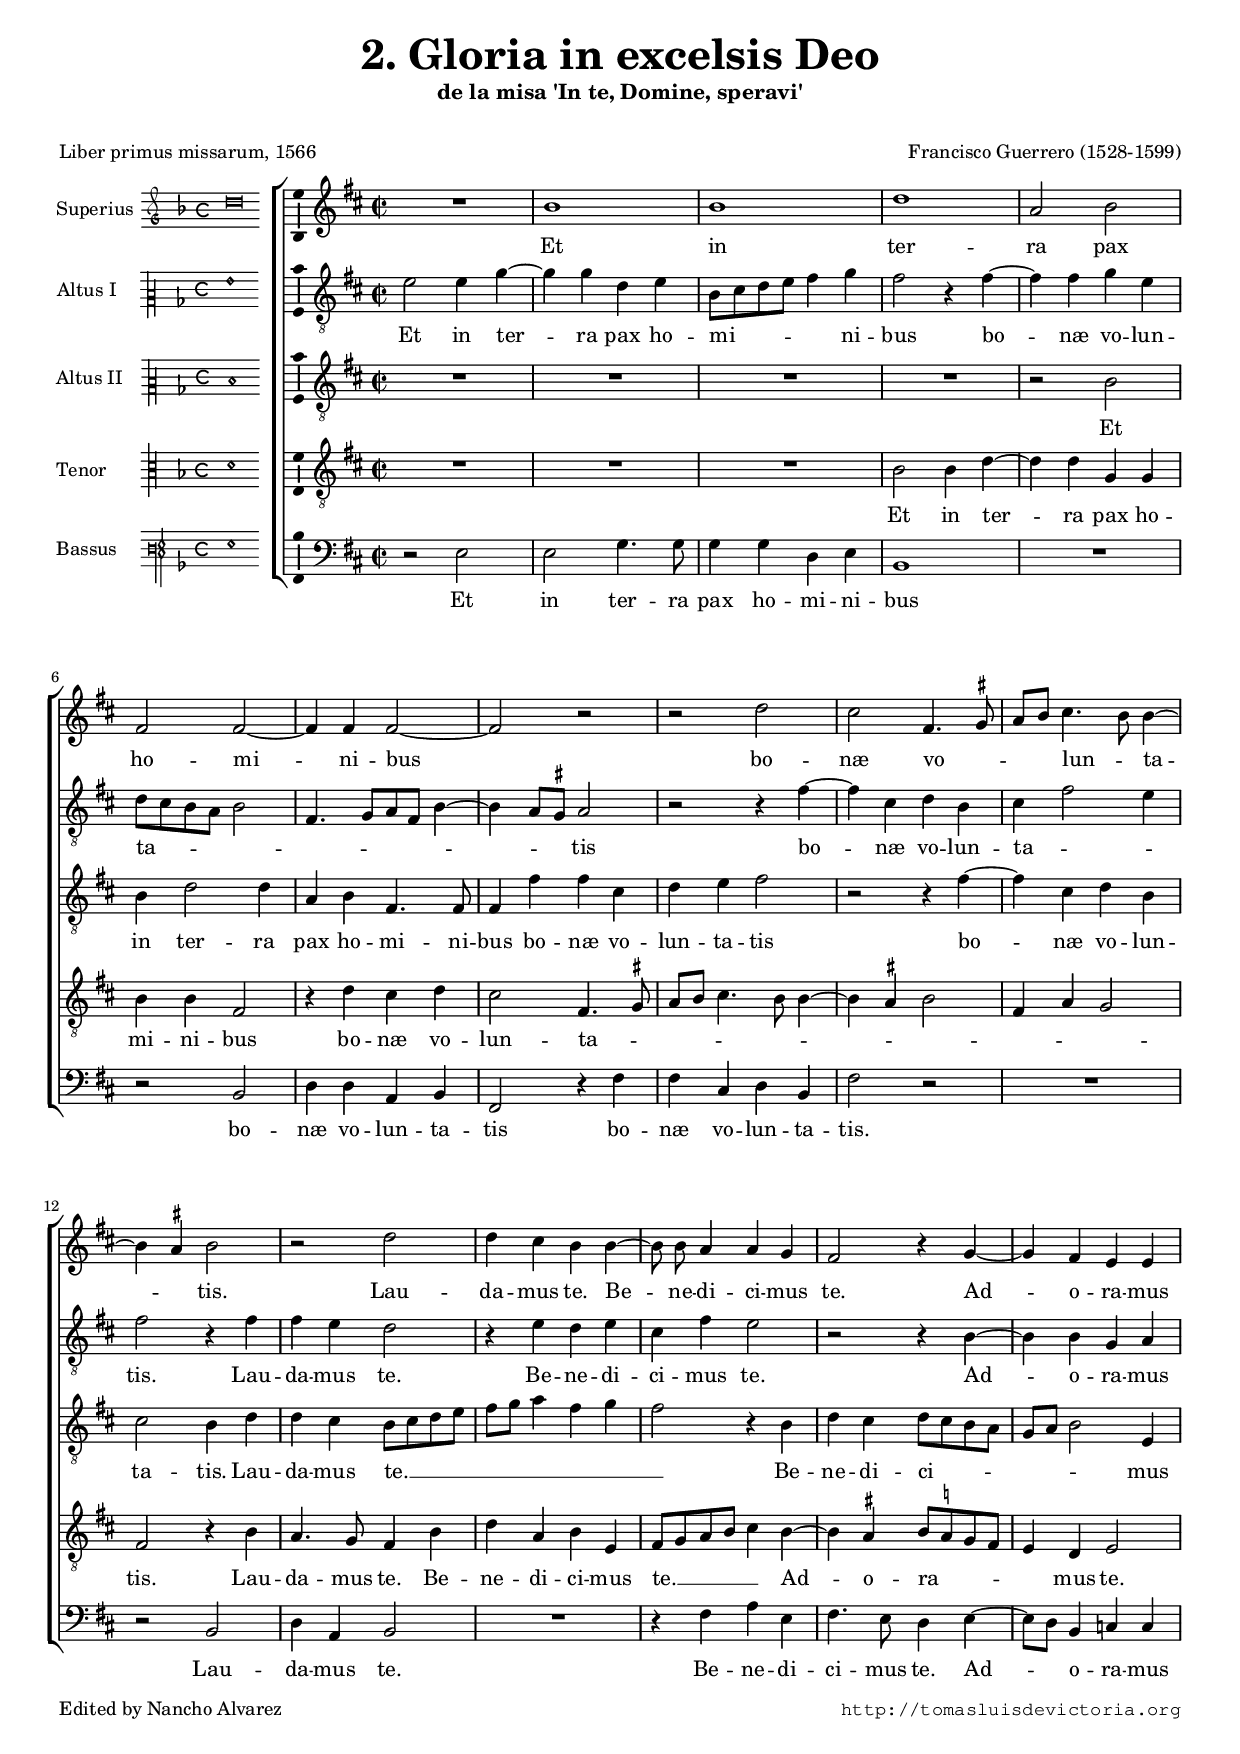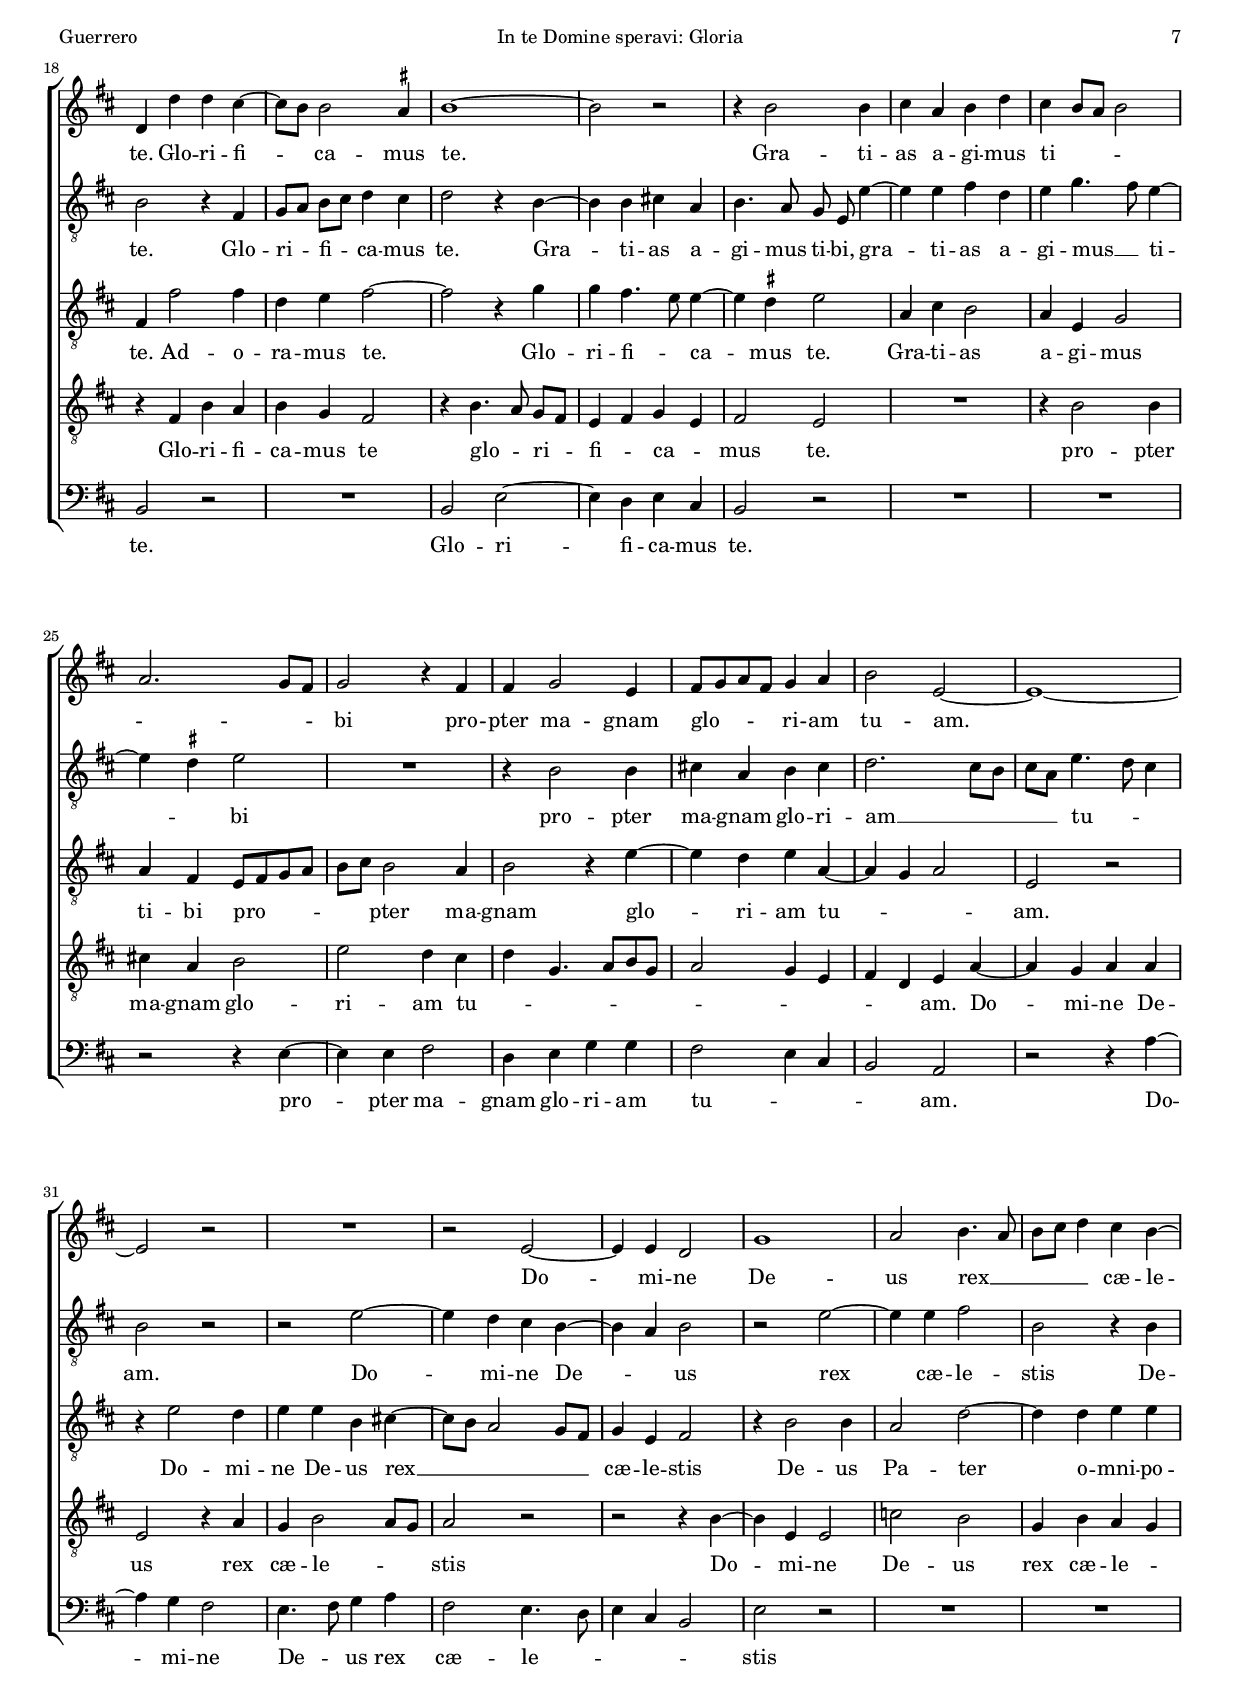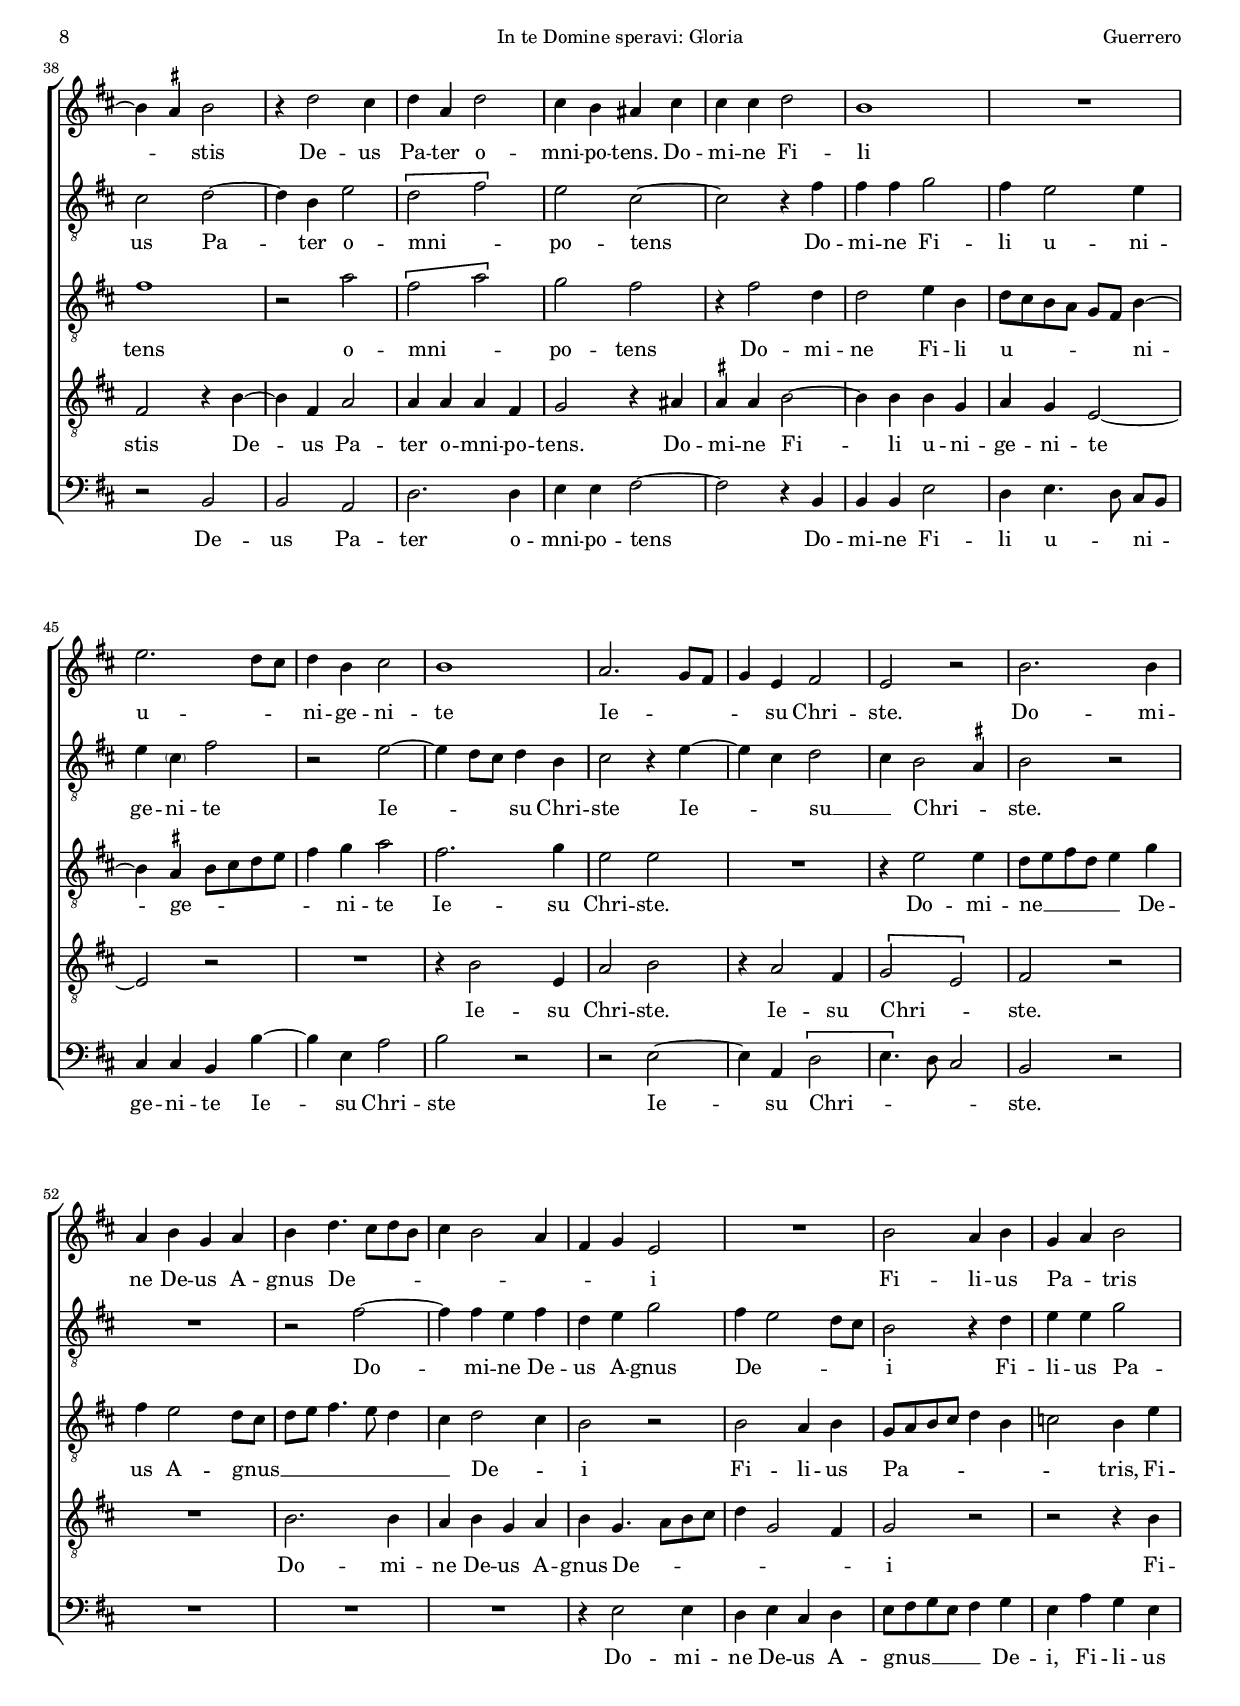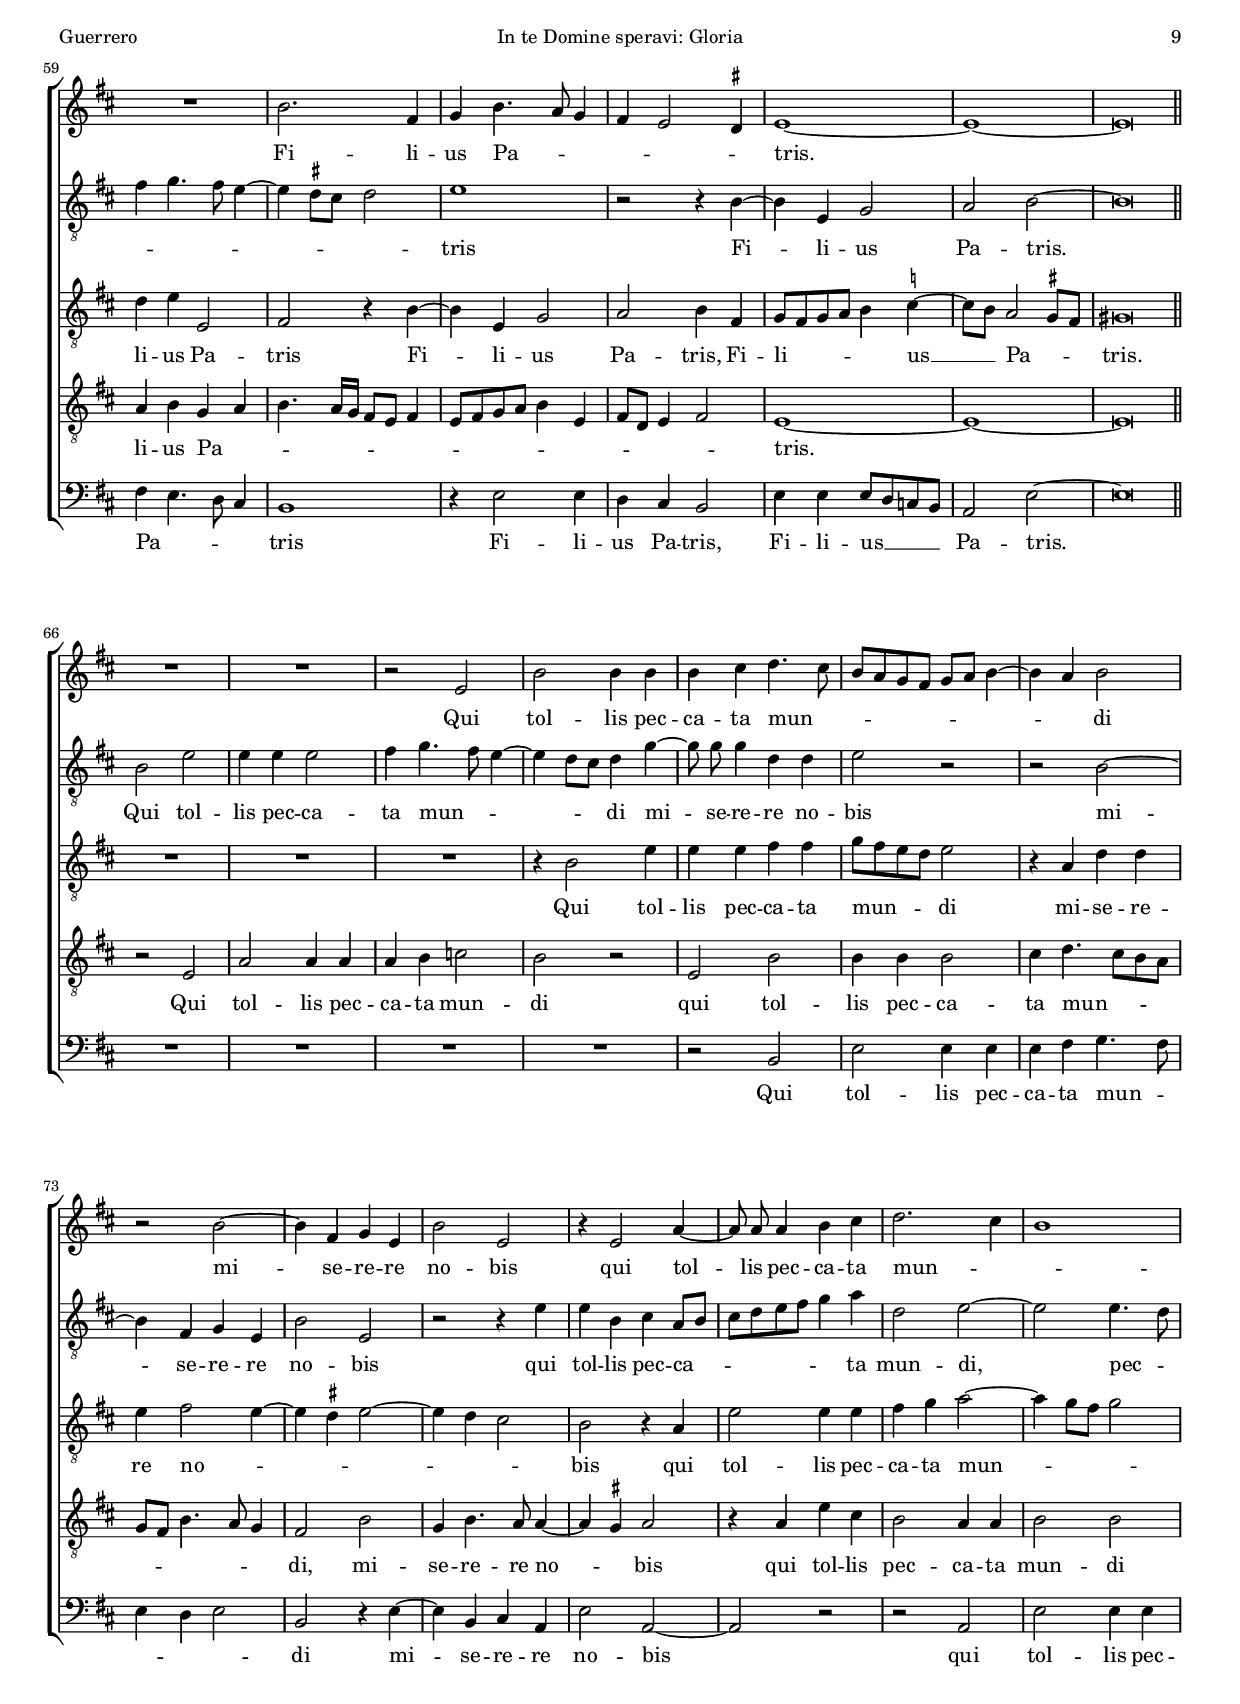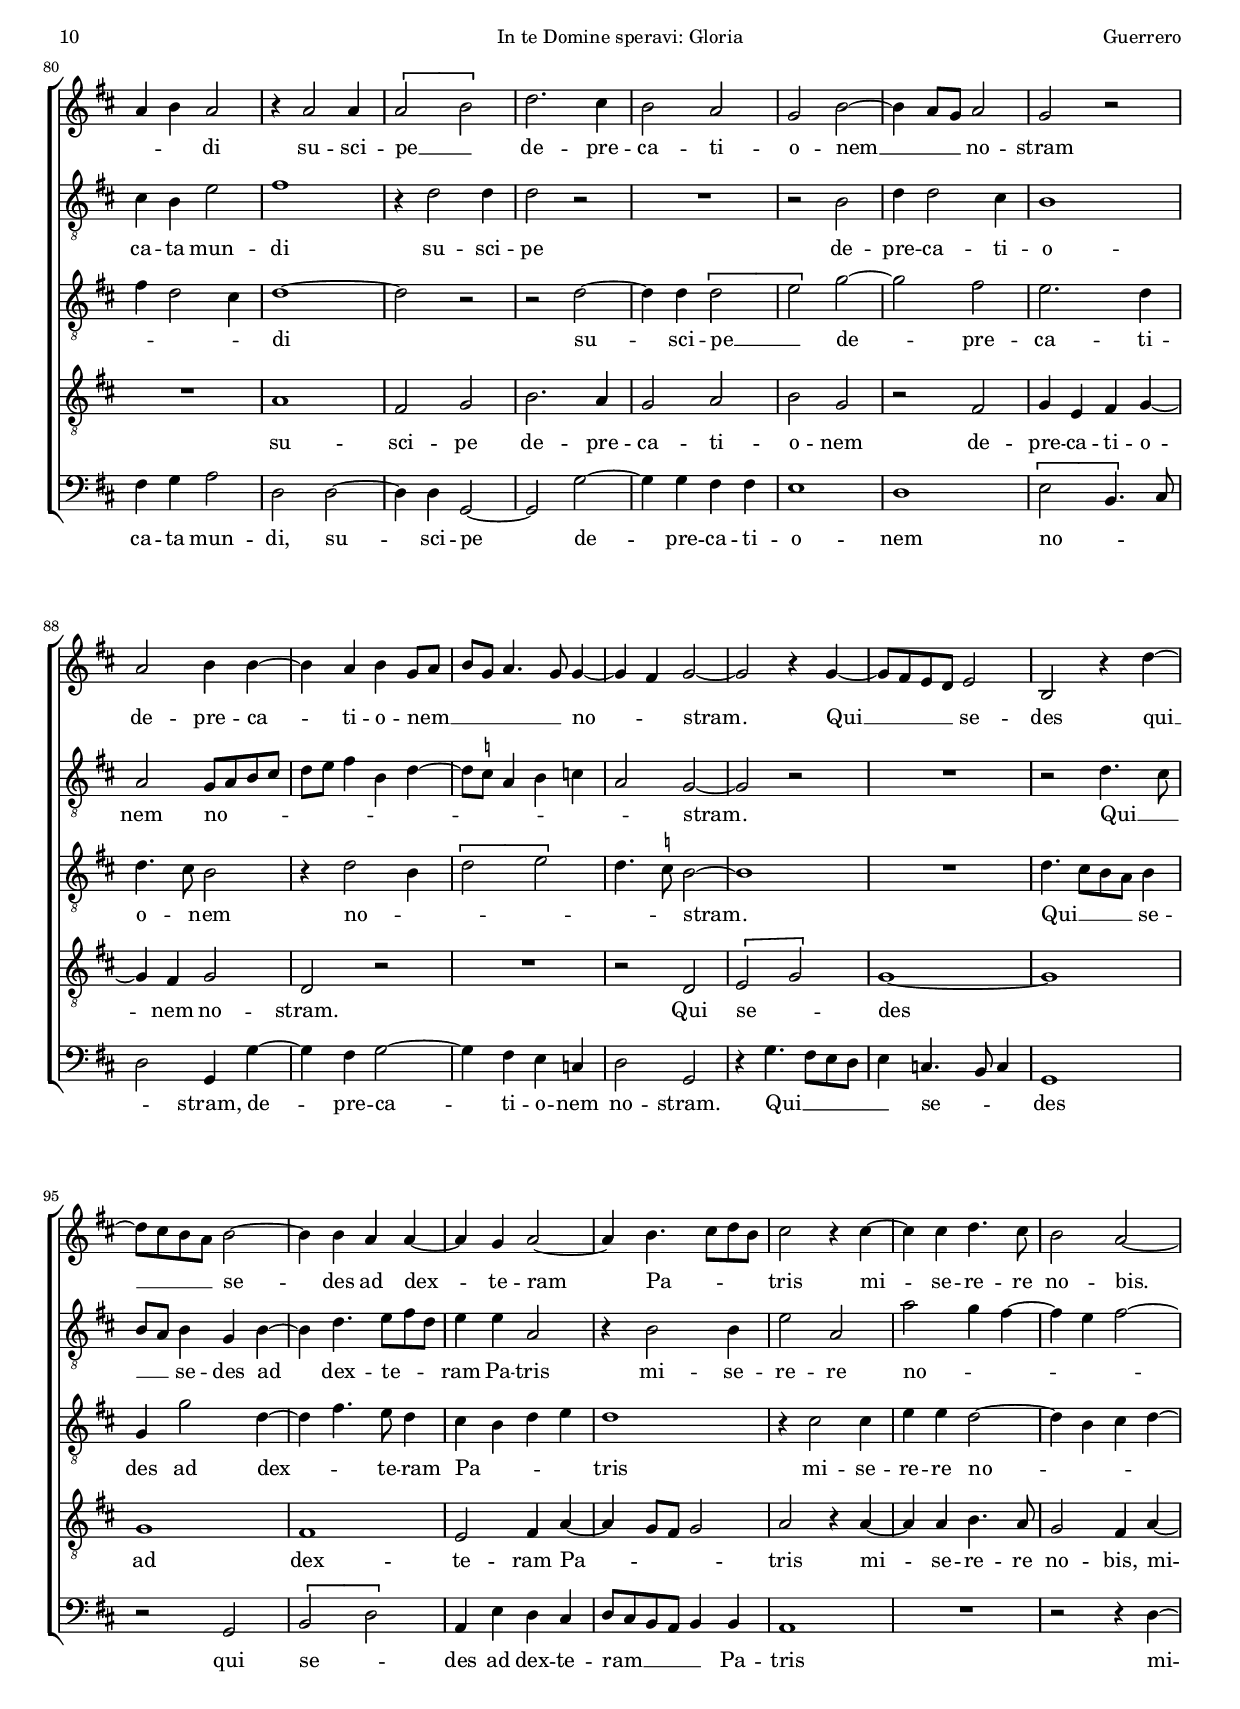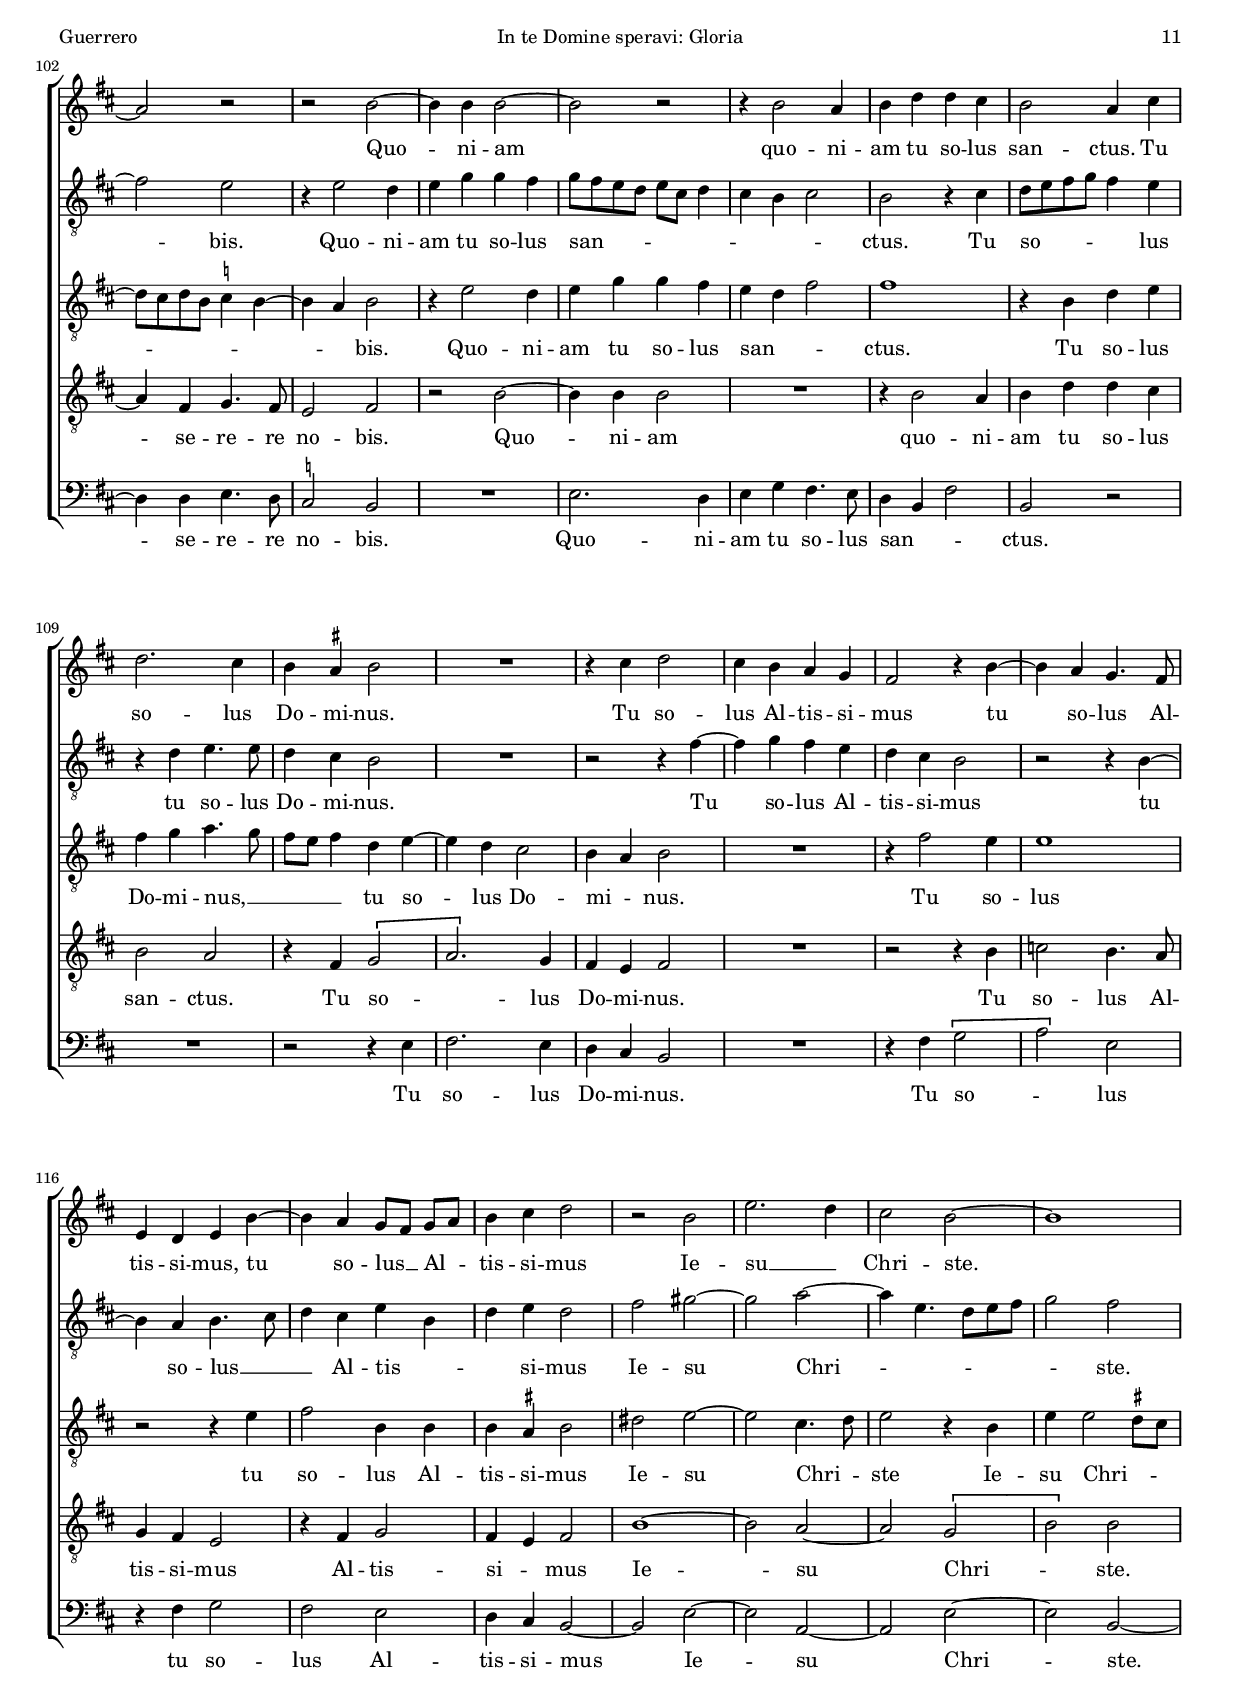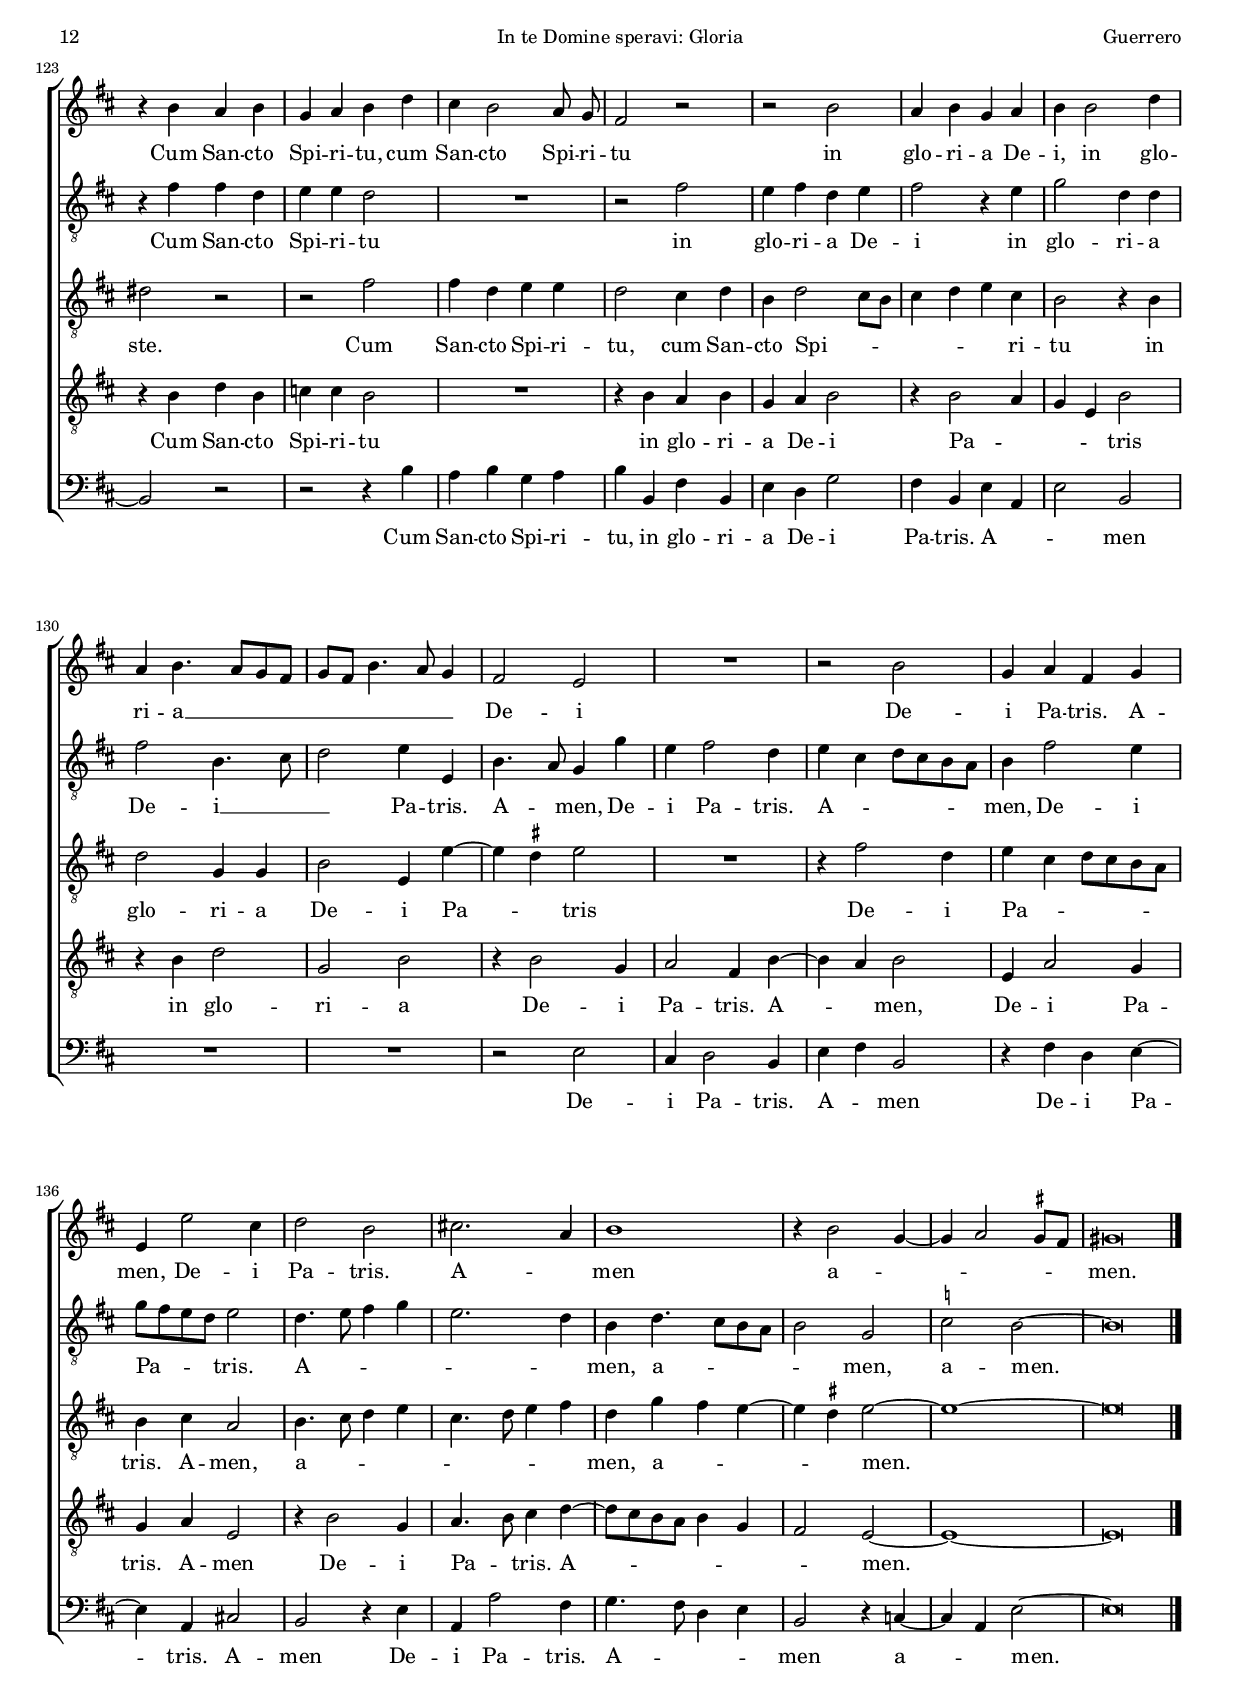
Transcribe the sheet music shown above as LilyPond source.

\version "2.18.0"

#(set-default-paper-size "a4")
#(set-global-staff-size 16.4)
#(ly:set-option 'point-and-click #f)
%mobile -s14.0 -i3.2

italicas=\override LyricText.font-shape = #'italic
rectas=\override LyricText.font-shape = #'upright
ss=\once \set suggestAccidentals = ##t
incipitwidth = 20
mt=#(define-music-function (parser location offset) (number?) ; move lyric text
      #{ \once \override LyricText.X-offset = -$offset #})

htitle="In te Domine speravi: Gloria"
hcomposer="Guerrero"

\header {
	title=\markup{\fontsize #3 "2. Gloria in excelsis Deo"}
	subtitle="de la misa 'In te, Domine, speravi'"
	subsubtitle=\markup{\null \vspace #1 }
	composer="Francisco Guerrero (1528-1599)"
        pdfauthor=\composer
	%opus="(-)"
	poet="Liber primus missarum, 1566"
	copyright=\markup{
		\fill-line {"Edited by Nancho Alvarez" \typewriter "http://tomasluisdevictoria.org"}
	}
%	tagline=""
}

global={\key f \major \time 2/2 \skip 1*65 \bar "||" \break
				\skip 1*77 \bar "|." }


cantus=\relative c''{
	R1
	d1
	d
	f
	c2 d
	a a ~
	a4 a a2 ~
	a r
	r f'
	e a,4. \ss b8
	c8 d e4. d8 d4 ~
	d \ss cis d2
	r2 f
	f4 e d d ~
	d8 \noBeam d c4 c bes
	a2 r4 bes ~
	bes a g g
	f f' f e ~
	e8 d d2 \ss cis4
	d1 ~
	d2 r
	r4 d2 d4
	e c d f
	e d8 c d2
	c2. bes8 a
	bes2 r4 a
	a bes2 g4
	a8 bes c a bes4 c 
	d2 g, ~
	g1 ~
	g2 r
	R1
	r2 g ~
	g4 g f2
	bes1
	c2 d4. c8 d8 e f4 e d ~
	d \ss cis d2
	r4 f2 e4
	f c f2
	e4 d cis e
	e e f2
	d1
	R1
	g2. f8 e f4 d e2
	d1
	c2. bes8 a
	bes4 g a2
	g2 r
	d'2. d4
	c d bes c
	d4 f4. e8 f d
	e4 d2 c4 a bes g2
	R1
	d'2 c4 d 
	bes c d2
	R1
	d2. a4
	bes d4. c8 bes4
	a4 g2 \ss fis4
	g1 ~
	g ~
	g\breve*1/2
	R1*2
	r2 g
	d'2 d4 d 
	d e f4. e8
	d c bes a bes c d4 ~
	d c d2
	r2 d2 ~
	d4 a bes g
	d'2 g,
	r4 g2 c4 ~
	c8 \noBeam c c4 d e
	f2. e4
	d1
	c4 d c2
	r4 c2 c4
	\[c2 d\]
	f2. e4
	d2 c
	bes d ~
	d4 c8 bes c2
	bes r
	c d4 d ~
	d4 c d bes8 c 
	d bes c4. bes8 bes4 ~
	bes a bes2 ~
	bes r4 bes ~
	bes8 a g f g2
	d r4 f' ~
	f8 e d c d2 ~
	d4 d c c ~
	c bes c2 ~
	c4 d4. e8 f d
	e2 r4 e ~
	e e f4. e8
	d2 c ~
	c r
	r d ~
	d4 d d2 ~
	d r
	r4 d2 c4
	d4 f f e
	d2 c4 e
	f2. e4
	d4 \ss cis d2
	R1
	r4 e f2
	e4 d c bes
	a2 r4 d ~
	d c bes4. a8
	g4 f g d' ~
	d c bes8[ a] bes[ c]
	d4 e f2
	r2 d
	g2. f4
	e2 d ~
	d1
	r4 d c d 
	bes c d f
	e d2 c8 \noBeam bes
	a2 r
	r d
	c4 d bes c
	d4 d2 f4
	c4 d4. c8 bes a
	bes a d4. c8 bes4
	a2 g
	R1
	r2 d'
	bes4 c a bes
	g g'2 e4
	f2 d 
	e!2. c4
	d1
	r4 d2 bes4 ~
	bes c2 \ss b8 a
	b\breve*1/2
}

altus=\relative c''{
	g2 g4 bes ~
	bes bes f g
	d8 e f g a4 bes
	a2 r4 a ~
	a a bes g
	f8 e d c d2
	a4. bes8[ c a] d4 ~
	d c8 \ss b c2
	r2 r4 a' ~
	a e f d
	e a2 g4
	a2 r4 a 
	a g f2
	r4 g f g
	e a g2
	r2 r4 d ~
	d4 d bes c
	d2 r4 a
	bes8[ c] d[ e] f4 e
	f2 r4 d ~
	d d e! c
	d4. c8 bes \noBeam g g'4 ~
	g4 g a f
	g bes4. a8 g4 ~
	g \ss fis g2
	R1
	r4 d2 d4
	e! c d e
	f2. e8 d
	e c g'4. f8 e4 % e d ?
	d2 r
	r g ~
	g4 f e d ~
	d c d2
	r2 g ~
	g4 g a2
	d, r4 d 
	e2 f ~
	f4 d g2
	\[f a\]
	g e ~
	e r4 a 
	a a bes2
	a4 g2 g4
	g \parenthesize e a2 
	r2 g ~
	g4 f8 e f4 d 
	e2 r4 g ~
	g e f2
	e4 d2 \ss cis4
	d2 r
	R1
	r2 a' ~
	a4 a g a 
	f g bes2
	a4 g2 f8 e
	d2 r4 f 
	g g bes2
	a4 bes4. a8 g4 ~
	g \ss fis8 e fis2
	g1
	r2 r4 d ~
	d g, bes2
	c d ~
	d\breve*1/2
	d2 g
	g4 g g2
	a4 bes4. a8 g4 ~
	g f8 e f4 bes4 ~
	bes8 \noBeam bes bes4 f f
	g2 r
	r d ~
	d4 a bes g 
	d'2 g,
	r2 r4 g'
	g d e c8 d
	e f g a bes4 c
	f,2 g ~
	g g4. f8 
	e4 d g2
	a1
	r4 f2 f4
	f2 r
	R1
	r2 d2
	f4 f2 e4
	d1
	c2 bes8 c d e
	f8 g a4 d, f ~
	f8 \ss ees c4 d ees!
	c2 bes ~
	bes r
	R1
	r2 f'4. e8 
	d8 c d4 bes d ~
	d f4. g8 a f
	g4 g c,2
	r4 d2 d4
	g2 c,
	c' bes4 a ~
	a4 g a2 ~
	a g
	r4 g2 f4
	g4 bes bes a
	bes8 a g f g e f4
	e4 d e2
	d2 r4 e
	f8 g a bes a4 g
	r4 f g4. g8
	f4 e d2
	R1
	r2 r4 a' ~
	a bes a g
	f e d2
	r2 r4 d ~
	d c d4. e8
	f4 e g d
	f g f2
	a b ~
	b c ~
	c4 g4. f8 g a
	bes2 a
	r4 a a f
	g g f2 
	R1
	r2 a 
	g4 a f g
	a2 r4 g
	bes2 f4 f
	a2 d,4. e8
	f2 g4 g,
	d'4. c8 bes4 bes'
	g4 a2 f4
	g4 e f8 e d c 
	d4 a'2 g4
	bes8 a g f g2
	f4. g8 a4 bes
	g2. f4
	d f4. e8 d c
	d2 bes
	\ss ees d ~
	d\breve*1/2
}

altusdos=\relative c'{
	R1*4
	r2 d
	d4 f2 f4
	c d a4. a8
	a4 a' a e
	f g a2
	r2 r4 a ~
	a e f d
	e2 d4 f
	f e d8 e f g
	a bes c4 a bes
	a2 r4 d,
	f4 e f8 e d c
	bes c d2 g,4
	a4 a'2 a4
	f4 g a2 ~
	a r4 bes
	bes a4. g8 g4 ~
	g \ss fis g2
	c,4 e d2
	c4 g bes2
	c4 a g8 a bes c
	d e d2 c4
	d2 r4 g ~
	g f g c, ~
	c bes c2
	g r
	r4 g'2 f4
	g g d e! ~
	e8 d c2 bes8 a
	bes4 g a2
	r4 d2 d4
	c2 f ~
	f4 f g g
	a1 
	r2 c
	\[a c\]
	bes a
	r4 a2 f4
	f2 g4 d
	f8 e d c bes a d4 ~
	d \ss cis d8 e f g
	a4 bes c2
	a2. bes4
	g2 g
	R1
	r4 g2 g4
	f8 g a f g4 bes
	a4 g2 f8 e
	f8 g a4. g8 f4
	e4 f2 e4
	d2 r
	d2 c4 d
	bes8 c d e f4 d
	ees2 d4 g 
	f4 g g,2
	a r4 d ~
	d g, bes2
	c d4 a
	bes8 a bes c d4 \ss ees ~
	ees8 d c2 \ss b8 a
	b\breve*1/2
	R1*3
	r4 d2 g4
	g g a a
	bes8 a g f g2
	r4 c, f f
	g a2 g4 ~
	g \ss fis g2 ~
	g4 f e2
	d2 r4 c
	g'2 g4 g
	a bes c2 ~
	c4 bes8 a bes2
	a4 f2 e4
	f1 ~
	f2 r
	r f2 ~
	f4 f \[f2 
	g\] bes ~
	bes a 
	g2. f4 
	f4. e8 d2
	r4 f2 d4
	\[f2 g\]
	f4. \ss ees8 d2 ~
	d1
	R1
	f4. e8[ d c] d4
	bes bes'2 f4 ~
	f a4. g8 f4
	e d f g
	f1
	r4 e2 e4 
	g g f2 ~
	f4 d e f ~
	f8 e f d \ss ees4 d ~
	d c d2
	r4 g2 f4
	g bes bes a 
	g f a2
	a1
	r4 d, f g
	a bes c4. bes8
	a g a4 f g ~
	g f e2
	d4 c d2
	R1
	r4 a'2 g4
	g1
	r2 r4 g
	a2 d,4 d
	d \ss cis d2
	fis g ~
	g e4. f8
	g2 r4 d
	g4 g2 \ss fis8 e
	fis2 r
	r a
	a4 f g g
	f2 e4 f
	d f2 e8 d 
	e4 f g e
	d2 r4 d
	f2 bes,4 bes
	d2 g,4 g' ~
	g \ss fis g2
	R1
	r4 a2 f4
	g4 e f8 e d c
	d4 e c2
	d4. e8 f4 g
	e4. f8 g4 a
	f bes a g ~
	g \ss fis g2 ~
	g1 ~
	g\breve*1/2
}

tenor=\relative c'{
	R1*3
	d2 d4 f ~
	f4 f bes, bes
	d d a2
	r4 f' e f
	e2 a,4. \ss b8
	c d e4. d8 d4 ~
	d \ss cis d2
	a4 c bes2
	a r4 d
	c4. bes8 a4 d
	f c d g,
	a8 bes c d
	e4 d ~
	d \ss cis d8 \ss c bes a
	g4 f g2
	r4 a d c 
	d bes a2
	r4 d4. c8 bes[ a]
	g4 a bes g
	a2 g
	R1
	r4 d'2 d4
	e! c d2
	g2 f4 e
	f bes,4. c8 d bes
	c2 bes4 g
	a f g c ~
	c bes c c
	g2 r4 c 
	bes4 d2 c8 bes
	c2 r
	r2 r4 d ~
	d g, g2
	ees'2 d
	bes4 d c bes
	a2 r4 d ~
	d a c2
	c4 c c a
	bes2 r4 cis
	\ss cis cis d2 ~
	d 4 d d bes
	c bes g2 ~
	g r
	R1
	r4 d'2 g,4
	c2 d
	r4 c2 a4
	\[bes2 g\]
	a2 r
	R1
	d2. d4
	c4 d bes c
	d bes4. c8 d e
	f4 bes,2 a4
	bes2 r
	r r4 d
	c d bes c 
	d4. c16 bes a8 g a4
	g8 a bes c d4 g,
	a8 f g4 a2
	g1 ~
	g ~
	g\breve*1/2
	r2 g 
	c c4 c
	c d ees2
	d r
	g, d'
	d4 d d2
	e4 f4. e8 d c 
	bes a d4. c8 bes4
	a2 d
	bes4 d4. c8 c4 ~
	c \ss b c2
	r4 c g' e
	d2 c4 c
	d2 d
	R1
	c1
	a2 bes
	d2. c4
	bes2 c
	d bes
	r2 a
	bes4 g a bes ~
	bes a bes2
	f2 r
	R1
	r2 f
	\[g bes\]
	bes1 ~
	bes
	bes 
	a
	g2 a4 c ~
	c bes8 a bes2
	c r4 c ~
	c c d4. c8
	bes2 a4 c ~
	c a bes4. a8
	g2 a
	r2 d2 ~
	d4 d d2
	R1
	r4 d2 c4
	d f f e
	d2 c
	r4 a \[bes2
	c2.\] bes4
	a g a2
	R1
	r2 r4 d 
	ees2 d4. c8
	bes4 a g2
	r4 a bes2
	a4 g a2 
	d1 ~
	d2 c ~
	c \[bes
	d\] d
	r4 d f d
	ees ees d2
	R1
	r4 d c d
	bes c d2
	r4 d2 c4
	bes g d'2
	r4 d f2
	bes, d
	r4 d2 bes4
	c2 a4 d ~
	d c d2
	g,4 c2 bes4
	bes c g2
	r4 d'2 bes4
	c4. d8 e4 f ~
	f8 e d c d4 bes
	a2 g ~
	g1 ~
	g\breve*1/2
}

bassus=\relative c'{
	r2 g2
	g bes4. bes8
	bes4 bes f g
	d1
	R1
	r2 d2
	f4 f c d
	a2 r4 a'
	a e f d
	a'2 r
	R1
	r2 d, 
	f4 c d2
	R1
	r4 a' c g
	a4. g8 f4 g ~
	g8 f d4 ees ees 
	d2 r
	R1
	d2 g ~
	g4 f g e
	d2 r
	R1*2
	r2 r4 g ~
	g g a2
	f4 g bes bes
	a2 g4 e 
	d2 c
	r2 r4 c' ~
	c bes a2
	g4. a8 bes4 c
	a2 g4. f8
	g4 e d2
	g r
	R1*2
	r2 d 
	d c 
	f2. f4
	g4 g a2 ~
	a r4 d,
	d d g2
	f4 g4. f8 e[ d] 
	e4 e d d' ~
	d g, c2
	d2 r
	r g,2 ~
	g4 c, \[f2
	g4.\] f8 e2 
	d2 r
	R1*3
	r4 g2 g4
	f g e f
	g8 a bes g a4 bes
	g c bes g
	a g4. f8 e4
	d1
	r4 g2 g4
	f e d2
	g4 g g8 f ees d
	c2 g' ~
	g\breve*1/2
	R1*4
	r2 d
	g2 g4 g
	g a bes4. a8 
	g4 f g2
	d r4 g ~
	g d e c
	g'2 c, ~
	c r 
	r c 
	g' g4 g
	a bes c2
	f, f ~
	f4 f bes,2 ~
	bes bes' ~
	bes4 bes a a
	g1 
	f
	\[g2 d4.\] e8 
	f2 bes,4 bes' ~
	bes4 a bes2 ~
	bes4 a g ees
	f2 bes,
	r4 bes'4. a8 g f
	g4 ees4. d8 ees4
	bes1
	r2 bes
	\[d f\]
	c4 g' f e
	f8 e d c d4 d
	c1 
	R1
	r2 r4 f ~
	f f g4. f8
	\ss ees2 d
	R1
	g2. f4
	g bes a4. g8
	f4 d a'2
	d,2 r
	R1
	r2 r4 g
	a2. g4
	f e d2
	R1
	r4 a' \[bes2
	c\] g
	r4 a bes2
	a g
	f4 e d2 ~
	d g ~
	g c,2 ~
	c g' ~
	g d ~
	d r
	r r4 d'
	c d bes c
	d d, a' d,
	g f bes2
	a4 d, g c,
	g'2 d
	R1*2
	r2 g2
	e4 f2 d4
	g4 a d,2
	r4 a' f g ~
	g c, e!2
	d2 r4 g
	c, c'2 a4
	bes4. a8 f4 g
	d2 r4 ees ~
	ees c g'2 ~
	g\breve*1/2
}


textocantus=\lyricmode{
Et in ter -- ra pax ho -- mi -- ni -- bus
bo -- næ vo -- _ _ _ lun -- _ ta -- _ tis.
Lau -- da -- mus te.
Be -- ne -- di -- ci -- mus te.
Ad -- o -- ra -- mus te.
Glo -- ri -- fi -- _ ca -- mus te.
Gra -- ti -- as a -- gi -- mus ti -- _ _ _ _ _ _ bi
pro -- pter ma -- gnam glo -- _ _ _ ri -- am tu -- am.
Do -- mi -- ne De -- us rex __ _ _ _ _ cæ -- le -- _ stis
De -- us Pa -- ter o -- mni -- po -- tens.
Do -- mi -- ne Fi -- li
u -- _ _ ni -- ge -- ni -- te
Ie -- _ _ _ su Chri -- ste.
Do -- mi -- ne De -- us A -- gnus De -- _ _ _ _ _ _ _ _ i
Fi -- li -- us Pa -- _ tris
Fi -- li -- us Pa -- _ _ _ _ _ tris.
Qui tol -- lis pec -- ca -- ta mun -- _ _ _ _ _ _ _ _ _ di
mi -- se -- re -- re no -- bis
qui tol -- \mt #1.3 lis \mt #1 pec -- ca -- ta mun -- _ _ _ _ di
su -- sci -- pe __ _ de -- pre -- ca -- ti -- o -- nem __ _ _ no -- stram
de -- pre -- ca -- ti -- o -- nem __ _ _ _ _ _ no -- _ stram.
Qui __ _ _ _ se -- des
qui __ _ _ _ se -- des ad dex -- te -- ram Pa -- _ _ _ tris
mi -- se -- re -- re no -- bis.
Quo -- ni -- am
quo -- ni -- am tu so -- lus san -- ctus.
Tu so -- lus Do -- mi -- nus.
Tu so -- lus Al -- tis -- si -- mus
tu so -- lus Al -- tis -- si -- mus,
tu so -- lus __ _ Al -- _ tis -- si -- mus Ie -- su __ _ Chri -- ste.
Cum San -- cto Spi -- ri -- tu,
cum San -- cto Spi -- ri -- tu
in glo -- ri -- a De -- i,
in glo -- ri -- a __ _ _ _ _ _ _ _ _ De -- i
De -- i Pa -- tris.
A -- men,
De -- i Pa -- tris.
A -- _ men
a -- _ _ _ _ men.
}

textoaltus=\lyricmode{
Et in ter -- ra pax ho -- mi -- _ _ _ _ ni -- bus
bo -- næ vo -- lun -- ta -- _ _ _ _ _ _ _ _ _ _ _ tis
bo -- næ vo -- lun -- ta -- _ _ tis.
Lau -- da -- mus te.
Be -- ne -- di -- ci -- mus te.
Ad -- o -- ra -- mus te.
Glo -- ri -- _ fi -- _ ca -- mus te.
Gra -- ti -- as a -- gi -- mus ti -- bi,
gra -- ti -- as a -- gi -- mus __ _ ti -- _ bi
pro -- pter ma -- gnam glo -- ri -- am __ _ _ _ _ tu -- _ _ am.
Do -- mi -- ne De -- _ us
rex cæ -- le -- stis
De -- us Pa -- ter o -- mni -- _ po -- tens
Do -- mi -- ne Fi -- li u -- ni -- ge -- ni -- te
Ie -- _ _ su Chri -- ste
Ie -- _ su __ _ Chri -- _ ste.
Do -- mi -- ne De -- us A -- gnus De -- _ _ _ i
Fi -- li -- us Pa -- _ _ _ _ _ _ _ tris
Fi -- li -- us Pa -- tris.
Qui tol -- lis pec -- ca -- ta mun -- _ _ _ _ di
mi -- se -- re -- re no -- bis
mi -- se -- re -- re no -- bis
qui tol -- lis pec -- ca -- _ _ _ _ _ _ ta mun -- di,
pec -- _ ca -- ta mun -- di
su -- sci -- pe
de -- pre -- ca -- ti -- o -- nem no -- _ _ _ _ _ _ _ _ _ _ _ _ _ stram.
Qui __ _ _ _ se -- des ad dex -- te -- _ _ ram Pa -- tris
mi -- se -- re -- re no -- _ _ _ _ bis.
Quo -- ni -- am tu so -- lus san -- _ _ _ _ _ _ _ _ _ ctus.
Tu so -- _ _ _ _ lus
tu so -- lus Do -- mi -- nus.
Tu so -- lus Al -- tis -- si -- mus
tu so -- lus __ _ _ Al -- tis -- _ _ si -- mus
Ie -- su Chri -- _ _ _ _ _ ste.
Cum San -- cto Spi -- ri -- tu
in glo -- ri -- a De -- i
in glo -- ri -- a De -- i __ _ _ Pa -- tris.
A -- _ men,
De -- i Pa -- tris.
A -- _ _ _ _ _ men,
De -- i Pa -- _ _ _ tris.
A -- _ _ _ _ _ men,
a -- _ _ _ _ men,
a -- men.
}

textoaltusdos=\lyricmode{
Et in ter -- ra pax ho -- mi -- ni -- bus
bo -- næ vo -- lun -- ta -- tis
bo -- næ vo -- lun -- ta -- tis.
Lau -- da -- mus te. __ _ _ _ _ _ _ _ _ _ 
Be -- ne -- di -- ci -- _ _ _ _ _ _ mus te.
Ad -- o -- ra -- mus te.
Glo -- ri -- fi -- _ ca -- mus te.
Gra -- ti -- as a -- gi -- mus ti -- bi pro -- _ _ _ _ _ pter ma -- gnam
glo -- ri -- am tu -- _ _ am.
Do -- mi -- ne De -- us rex __ _ _ _ _ cæ -- le -- stis
De -- us Pa -- ter o -- mni -- po -- tens
o -- mni -- _ po -- tens
Do -- mi -- ne Fi -- li u -- _ _ _ _ _ ni -- ge -- _ _ _ _ _ ni -- te
Ie -- su Chri -- ste.
Do -- mi -- ne __ _ _ _ _ De -- us A -- gnus __ _ _ _ _ _ _ _ De -- _ i
Fi -- li -- us Pa -- _ _ _ _ _ _ tris,
Fi -- li -- us Pa -- tris
Fi -- li -- us Pa -- tris,
Fi -- li -- _ _ _ _ us __ _ Pa -- _ _ tris.
Qui tol -- lis pec -- ca -- ta mun -- _ _ _ di
mi -- se -- re -- re no -- _ _ _ _ _ bis
qui tol -- lis pec -- ca -- ta mun -- _ _ _ _ _ _ di
su -- sci -- pe __ _ de -- pre -- ca -- ti -- o -- _ nem no -- _ _ _ _ _ stram.
Qui __ _ _ _ se -- des ad dex -- _ te -- 
\mt #.4 ram Pa -- _ _ _ tris
mi -- se -- re -- re no -- _ _ _ _ _ _ _ _ _ bis.
Quo -- ni -- am tu so -- lus san -- _ _ ctus.
Tu so -- lus Do -- mi -- nus, __ _ _ _ _ 
tu so -- lus Do -- mi -- _ nus.
Tu so -- lus
tu so -- lus Al -- tis -- si -- mus Ie -- su Chri -- _ ste
Ie -- su Chri -- _ _ ste.
Cum San -- cto Spi -- ri -- tu,
cum San -- cto Spi -- _ _ _ _ _ ri -- tu
in glo -- ri -- a De -- i Pa -- _ tris
De -- i Pa -- _ _ _ _ _ tris.
A -- men,
a -- _ _ _ _ _ _ _ men,
a -- _ _ _ men.
}

textotenor=\lyricmode{
Et in ter -- ra pax ho -- mi -- ni -- bus
bo -- næ vo -- lun -- ta -- _ _ _ _ _ _ _ _ _ _ _ tis.
Lau -- da -- mus te.
Be -- ne -- di -- ci -- mus te. __ _ _ _ _ 
Ad -- o -- ra -- _ _ _ _ mus te.
Glo -- ri -- fi -- ca -- mus te
glo -- _ ri -- _ fi -- _ ca -- _ mus te.
pro -- pter ma -- gnam glo -- ri -- am tu -- _ _ _ _ _ _ _ _ _ _ am.
Do -- mi -- ne De -- us
rex cæ -- le -- _ _ stis
Do -- mi -- ne De -- us rex cæ -- le -- _ stis
De -- us Pa -- ter o -- mni -- po -- tens.
Do -- mi -- ne Fi -- li u -- ni -- ge -- ni -- te
Ie -- su Chri -- ste.
Ie -- su Chri -- _ ste.
Do -- mi -- ne De -- us A -- gnus De -- _ _ _ _ _ _ i
Fi -- li -- us Pa -- _ _ _ _ _ _ _ _ _ _ _ _ _ _ _ _ _ tris.
Qui tol -- lis pec -- ca -- ta mun -- di
qui tol -- lis pec -- ca -- ta mun -- _ _ _ _ _ _ _ _ di,
mi -- se -- re -- re no -- _ bis
qui tol -- lis pec -- ca -- ta mun -- di
su -- sci -- pe de -- pre -- ca -- ti -- o -- nem
de -- pre -- ca -- ti -- o -- nem no -- stram.
Qui se -- _ des
ad dex -- te -- ram Pa -- _ _ _ tris
mi -- se -- re -- re no -- bis,
mi -- se -- re -- re no -- bis.
Quo -- ni -- am
quo -- ni -- am tu so -- lus san -- ctus.
Tu so -- _ lus Do -- mi -- nus.
Tu so -- lus Al -- tis -- si -- mus
Al -- tis -- si -- _ mus Ie -- su Chri -- _ ste.
Cum San -- cto Spi -- ri -- tu
in glo -- ri -- a De -- i Pa -- _ _ _ tris
in glo -- ri -- a De -- i Pa -- tris.
A -- _ men,
De -- i Pa -- tris.
A -- men
De -- i Pa -- _ tris.
A -- _ _ _ _ _ _ men.
}

textobassus=\lyricmode{
Et in ter -- ra pax ho -- mi -- ni -- bus
bo -- næ vo -- lun -- ta -- tis
bo -- næ vo -- lun -- ta -- tis.
Lau -- da -- mus te.
Be -- ne -- di -- ci -- mus te.
Ad -- _ o -- ra -- mus te.
Glo -- ri -- fi -- ca -- mus te.
pro -- pter ma -- gnam glo -- ri -- am tu -- _ _ _ am.
Do -- mi -- ne De -- _ us rex cæ -- le -- _ _ _ _ stis
De -- us Pa -- ter o -- mni -- po -- tens
Do -- mi -- ne Fi -- li u -- _ ni -- _ ge -- ni -- te Ie -- su Chri -- ste
Ie -- su Chri -- _ _ _ ste.
Do -- mi -- ne De -- us A -- gnus __ _ _ _ _ De -- i,
Fi -- li -- us Pa -- _ _ _ tris
Fi -- li -- us Pa -- tris,
Fi -- li -- us __ _ _ _ Pa -- tris.
Qui tol -- lis pec -- ca -- ta mun -- _ _ _ _ di
mi -- se -- re -- re no -- bis
qui tol -- lis pec -- ca -- ta mun -- di,
su -- sci -- pe de -- pre -- ca -- ti -- o -- nem no -- _ _ _ stram,
de -- pre -- ca -- ti -- o -- nem no -- stram.
Qui __ _ _ _ _ se -- _ _ des
qui se -- _ des ad dex -- te -- ram __ _ _ _ _ Pa -- tris
mi -- se -- re -- re no -- bis.
Quo -- ni -- am tu so -- lus san -- _ _ ctus.
Tu so -- lus Do -- mi -- nus.
Tu so -- _ lus
tu so -- lus Al -- tis -- si -- mus Ie -- su Chri -- ste.
Cum San -- cto Spi -- ri -- tu,
in glo -- ri -- a De -- i Pa -- tris.
A -- _ _ men
De -- i Pa -- tris.
A -- _ men
De -- i Pa -- tris.
A -- men
De -- i Pa -- tris.
A -- _ _ _ men
a -- _ men.
}


incipitcantus=\markup{
	\score{
		{ 
		\set Staff.instrumentName="Superius "
		\override NoteHead.style = #'neomensural
		\override Rest.style = #'neomensural
		\override Staff.TimeSignature.style = #'neomensural
		\cadenzaOn 
		\clef "petrucci-g"
		\key f \major
		\time 4/4
		d''\breve
		} 
	\layout {
		\context {\Voice
			\remove Ligature_bracket_engraver
			\consists Mensural_ligature_engraver
		}
		line-width=\incipitwidth
		indent = 0
	}
	}
}

incipitaltus=\markup{
	\score{
		{ 
		\set Staff.instrumentName="Altus I    "
		\override NoteHead.style = #'neomensural 
		\override Rest.style = #'neomensural
		\override Staff.TimeSignature.style = #'neomensural
		\cadenzaOn 
		\clef "petrucci-c2"
		\key f \major
		\time 4/4
		g'1
		} 
	\layout {
		\context {\Voice
			\remove Ligature_bracket_engraver
			\consists Mensural_ligature_engraver
		}
		line-width=\incipitwidth
		indent = 0
	}
	}
}


incipitaltusdos=\markup{
	\score{
		{ 
		\set Staff.instrumentName="Altus II   "
		\override NoteHead.style = #'neomensural
		\override Rest.style = #'neomensural
		\override Staff.TimeSignature.style = #'neomensural
		\cadenzaOn 
		\clef "petrucci-c2"
		\key f \major
		\time 4/4
		d'1
		} 
	\layout {
		\context {\Voice
			\remove Ligature_bracket_engraver
			\consists Mensural_ligature_engraver
		}
		line-width=\incipitwidth
		indent = 0
	}
	}
}

incipittenor=\markup{
	\score{
		{ 
		\set Staff.instrumentName="Tenor      "
		\override NoteHead.style = #'neomensural 
		\override Rest.style = #'neomensural
		\override Staff.TimeSignature.style = #'neomensural
		\cadenzaOn 
		\clef "petrucci-c3"
		\key f \major
		\time 4/4
		d'1
		} 
	\layout {
		\context {\Voice
			\remove Ligature_bracket_engraver
			\consists Mensural_ligature_engraver
		}
		line-width=\incipitwidth
		indent=0
	}
	}
}

incipitbassus=\markup{
	\score{
		{ 
		\set Staff.instrumentName="Bassus    "
		\override NoteHead.style = #'neomensural 
		\override Rest.style = #'neomensural
		\override Staff.TimeSignature.style = #'neomensural
		\cadenzaOn 
		\clef "petrucci-f3"
		\key f \major
		\time 4/4
		g1
		} 
	\layout {
		\context {\Voice
			\remove Ligature_bracket_engraver
			\consists Mensural_ligature_engraver
		}
		line-width=\incipitwidth
		indent = 0
	}
	}
}



\score {\transpose c' a{
\new ChoirStaff<<

	\new Staff <<\global
	\new Voice="v1" {
		\set Staff.instrumentName=\incipitcantus
		\clef "treble"
		\cantus }
	\new Lyrics \lyricsto "v1" {\textocantus }
	>>

	\new Staff << \global
	\new Voice="v2" {
		\set Staff.instrumentName=\incipitaltus
		\clef "G_8" 
		\altus }
	\new Lyrics \lyricsto "v2" {\textoaltus }
	>>

	\new Staff <<\global
	\new Voice="v5" {
		\set Staff.instrumentName=\incipitaltusdos
		\clef "G_8"
		\altusdos }
	\new Lyrics \lyricsto "v5" {\textoaltusdos }
	>>
	
	\new Staff <<\global
	\new Voice="v3" {
		\set Staff.instrumentName=\incipittenor
		\clef "G_8"
		\tenor }
	\new Lyrics \lyricsto "v3" {\textotenor }
	>>

	\new Staff <<\global
	\new Voice="v4" {
		\set Staff.instrumentName=\incipitbassus
		\clef "bass" 
		\bassus }
	\new Lyrics \lyricsto "v4" {\textobassus }
	>>
	
>>

	}%transpose

\layout{ 
	\context {\Lyrics 
		\override VerticalAxisGroup.staff-affinity = #UP
		\override VerticalAxisGroup.nonstaff-relatedstaff-spacing =
			#'((basic-distance . 0) (minimum-distance . 0) (padding . 1))
		\override LyricText.font-size = #1.2
		\override LyricHyphen.minimum-distance = #0.5
	}
	\context {\Score 
		tempoHideNote = ##t
		\override BarNumber.padding = #2 
	}
	\context {\Voice 
		%melismaBusyProperties = #'()
		%autoBeaming = ##f
	}
	\context {\Staff 
                %\RemoveEmptyStaves
                %\override VerticalAxisGroup.remove-first = ##t
		\override VerticalAxisGroup.staff-staff-spacing =
			#'((basic-distance . 11) (minimum-distance . 0) (padding . 1))
		\consists Ambitus_engraver 
		\override LigatureBracket.padding = #1
	}
}

%\midi { \mtempo }

}


\paper{
	evenHeaderMarkup=\markup  \fill-line { \fromproperty #'page:page-number-string \htitle \hcomposer }
	oddHeaderMarkup= \markup  \fill-line { \on-the-fly #not-first-page \hcomposer \on-the-fly #not-first-page \htitle \on-the-fly #not-first-page \fromproperty #'page:page-number-string }
	%system-count=20
	%page-count = 8
        systems-per-page = #3
	ragged-last-bottom = ##f
	indent=3.8\cm
	system-system-spacing =
	#'((basic-distance . 20) (minimum-distance . 0) (padding . 5))
	top-system-spacing = % header
	#'((basic-distance . 9) (minimum-distance . 0) (padding . 0))
	last-bottom-spacing = % footer
	#'((basic-distance . 12) (minimum-distance . 0) (padding . 0))
	markup-system-spacing.padding = #1.5

first-page-number=6
oddHeaderMarkup=\markup \fill-line {\hcomposer \htitle \fromproperty #'page:page-number-string }
evenHeaderMarkup=\markup \fill-line {\on-the-fly #not-first-page \fromproperty #'page:page-number-string \on-the-fly #not-first-page \htitle \on-the-fly #not-first-page \hcomposer }
}
